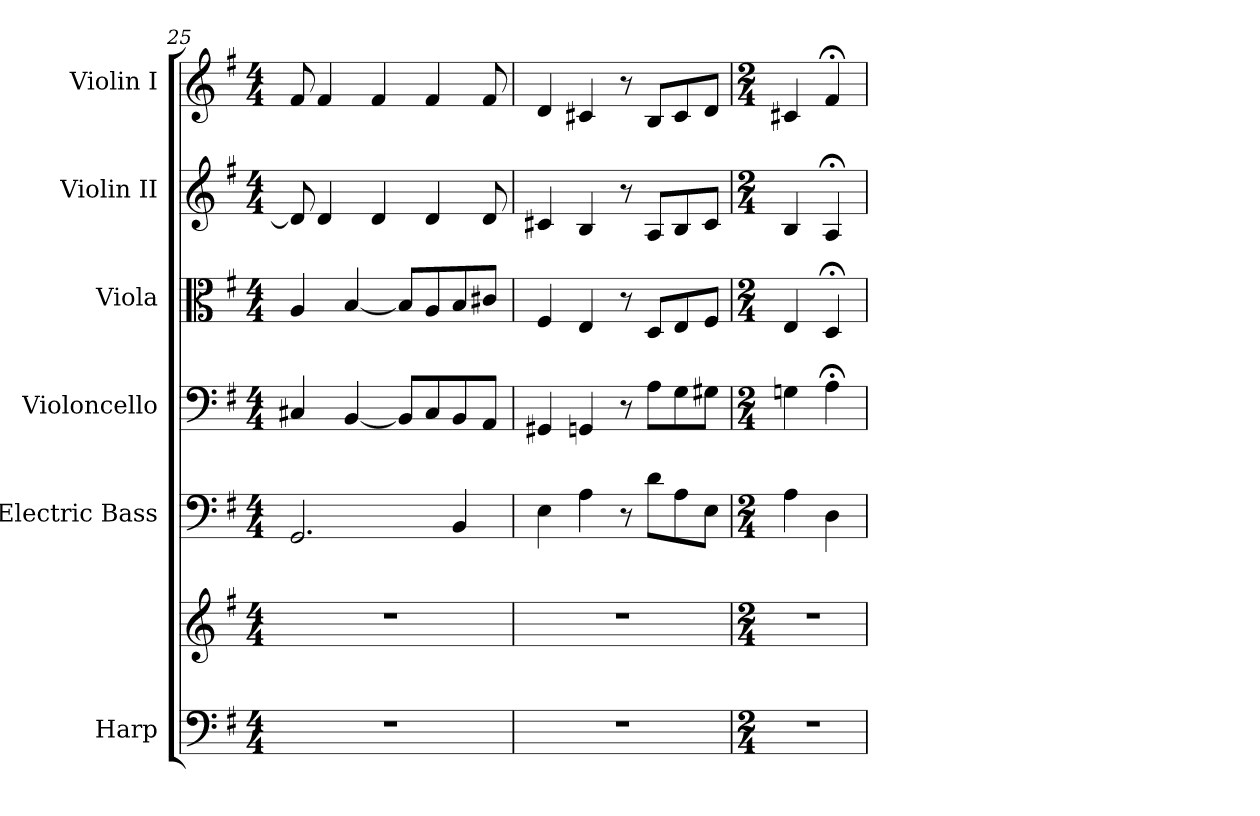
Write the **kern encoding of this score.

**kern	**kern	**kern	**kern	**kern	**kern	**kern
*part6	*part6	*part5	*part4	*part3	*part2	*part1
*staff7	*staff6	*staff5	*staff4	*staff3	*staff2	*staff1
*I"Harp	*	*I"Electric Bass	*I"Violoncello	*I"Viola	*I"Violin II	*I"Violin I
*I'Hrp.	*	*	*I'Vc.	*I'Vla.	*I'Vln. II	*I'Vln. I
*clefF4	*clefG2	*clefF4	*clefF4	*clefC3	*clefG2	*clefG2
*	*	*ITrd7c12	*	*	*	*
*k[f#]	*k[f#]	*k[f#]	*k[f#]	*k[f#]	*k[f#]	*k[f#]
*M4/4	*M4/4	*M4/4	*M4/4	*M4/4	*M4/4	*M4/4
=25	=25	=25	=25	=25	=25	=25
1r	1r	2.GGG/	4C#X/	4A/	8d/]	8f#/
.	.	.	.	.	4d/	4f#/
.	.	.	[4BB/	[4B/	.	.
.	.	.	.	.	4d/	4f#/
.	.	.	8BB/L]	8B/L]	.	.
.	.	.	8C#/	8A/	4d/	4f#/
.	.	4BBB/	8BB/	8B/	.	.
.	.	.	8AA/J	8c#X/J	8d/	8f#/
=26	=26	=26	=26	=26	=26	=26
1r	1r	4EE\	4GG#X/	4F#/	4c#X/	4d/
.	.	4AA\	4GGn/	4E/	4B/	4c#X/
.	.	8r	8r	8r	8r	8r
.	.	8D\L	8A\L	8D/L	8A/L	8B/L
.	.	8AA\	8G\	8E/	8B/	8c#/
.	.	8EE\J	8G#X\J	8F#/J	8c#/J	8d/J
!!LO:PB:g=z
=27	=27	=27	=27	=27	=27	=27
*M2/4	*M2/4	*M2/4	*M2/4	*M2/4	*M2/4	*M2/4
2r	2r	4AA\	4Gn\	4E/	4B/	4c#X/
.	.	4DD\	4A;<\	4D;</	4A;</	4f#;</
=	=	=	=	=	=	=
*-	*-	*-	*-	*-	*-	*-
